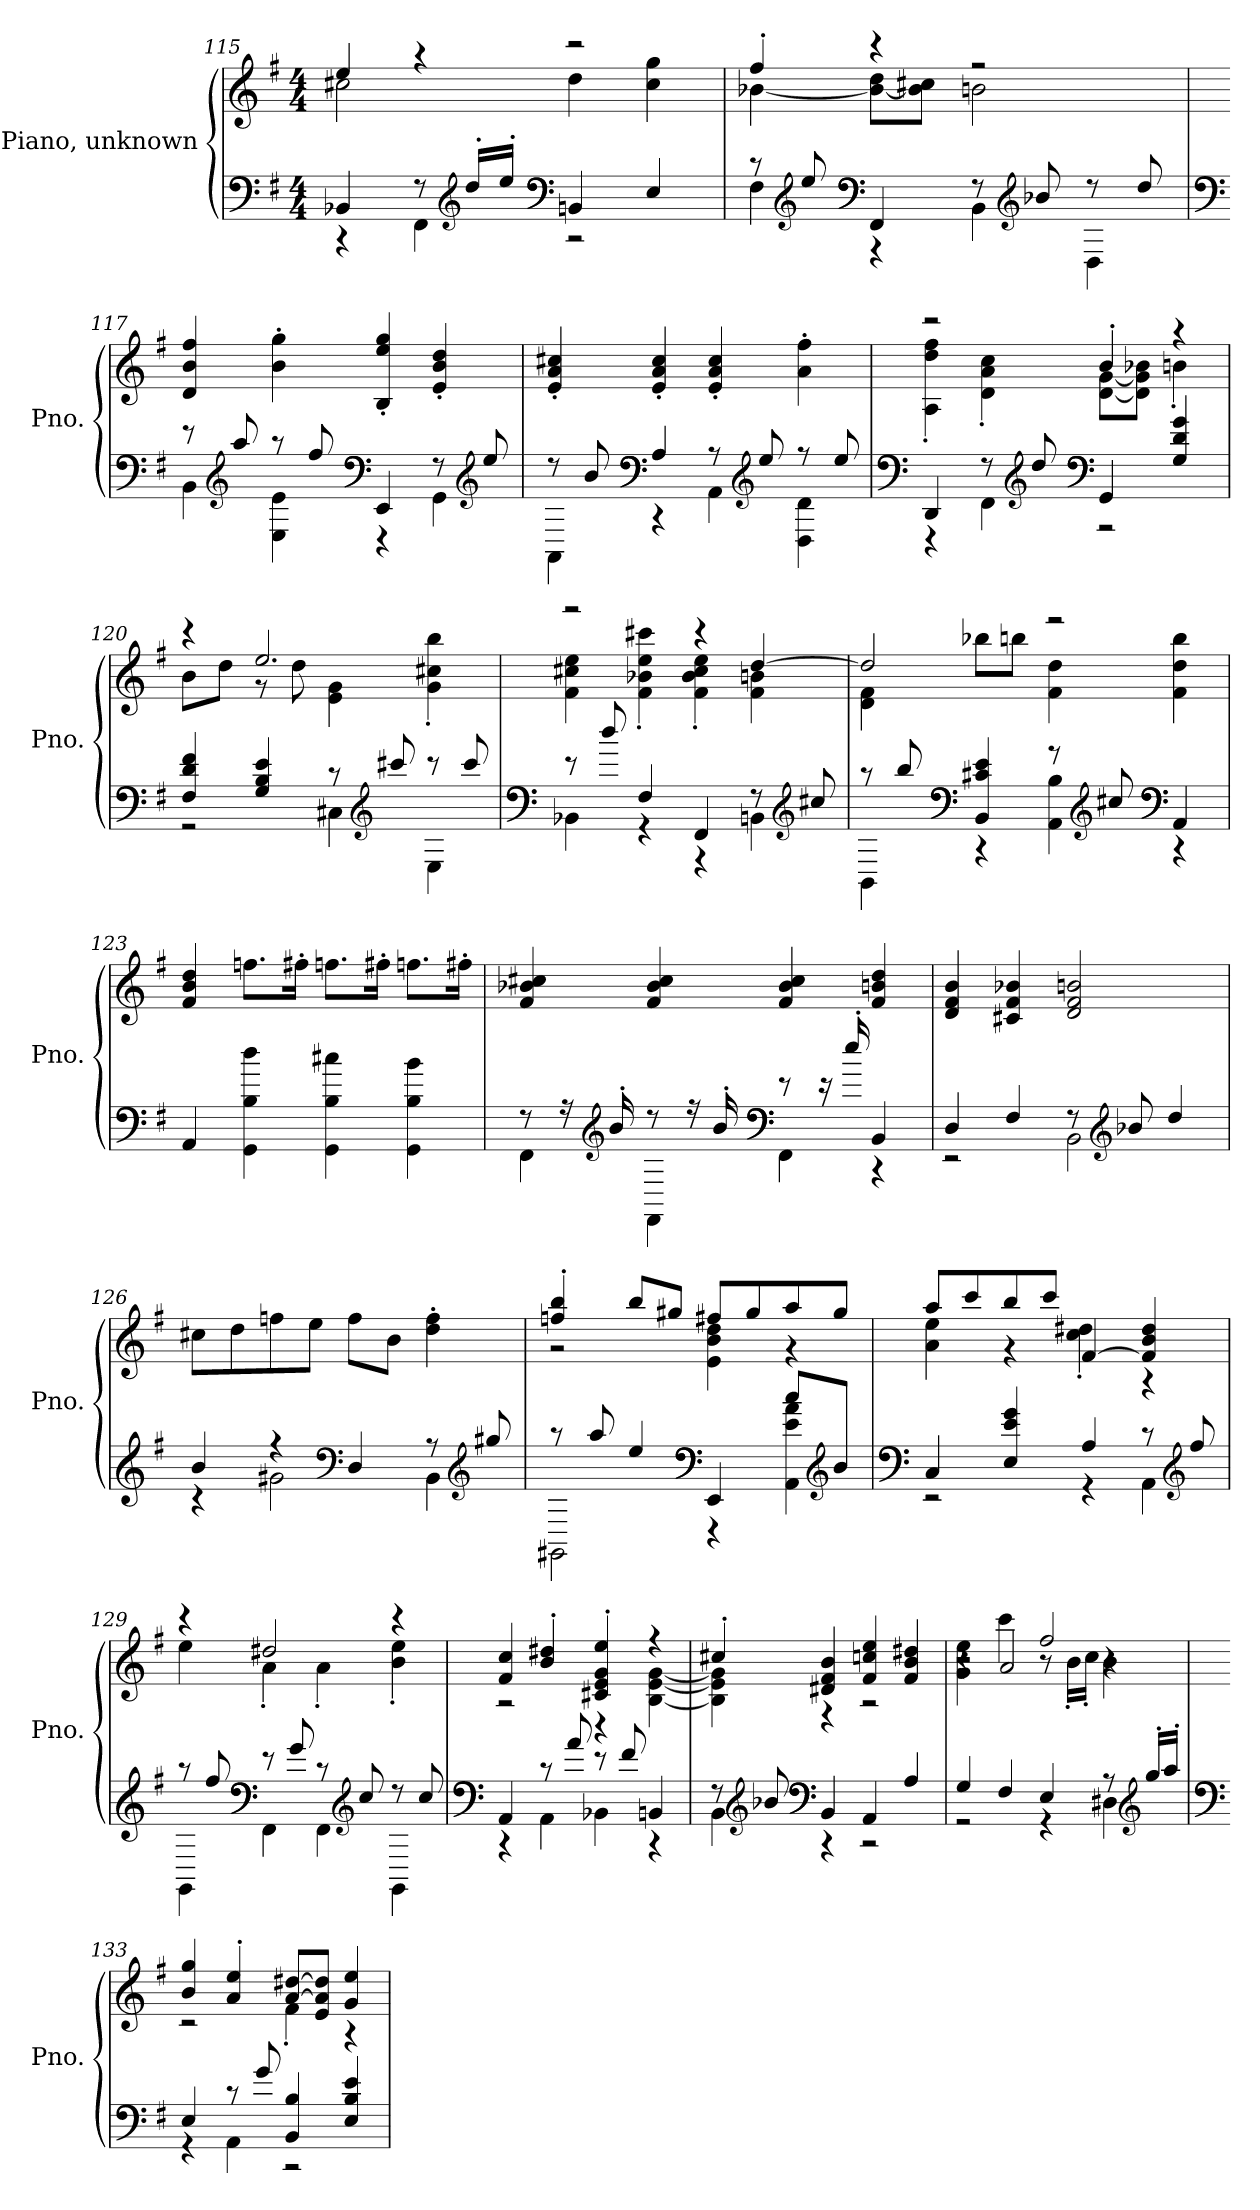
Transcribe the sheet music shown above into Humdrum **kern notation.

**kern	**kern
*part1	*part1
*staff2	*staff1
*I"Piano, unknown	*
*I'Pno.	*
!!LO:LB:g=z
*clefF4	*clefG2
*k[f#]	*k[f#]
*M4/4	*M4/4
=115	=115
*^	*^
4BB-X/	4r	4ee/	2cc#X\
8r	4FF#\	4r	.
*clefG2	*	*	*
16dd'/LL	.	.	.
16ee'/JJ	.	.	.
*clefF4	*	*	*
4BBn/	2r	2r	4dd\
4E/	.	.	4cc#\ 4gg\
=116	=116	=116	=116
8r	4F#\	4ff#'/	[4b-X\
*clefG2	*	*	*
8ee/	.	.	.
*clefF4	*	*	*
4FF#/	4r	4r	8b-\_ 8dd\L
.	.	.	8b-\] 8cc#X\J
8r	4BB\	2r	2bn\
*clefG2	*	*	*
8b-X/	.	.	.
8r	4D\	.	.
8dd/	.	.	.
*	*	*v	*v
!!LO:LB:g=z
=117	=117	=117
*clefF4	*	*
8r	4BB\	4d/ 4b/ 4ff#/
*clefG2	*	*
8aa/	.	.
8r	4E\ 4e\	4b\' 4gg\'
8ff#/	.	.
*clefF4	*	*
4EE/	4r	4B/' 4ee/' 4gg/'
8r	4GG\	4e/' 4b/' 4dd/'
*clefG2	*	*
8ee/	.	.
=118	=118	=118
8r	4AA\	4e/' 4a/' 4cc#X/'
8b/	.	.
*clefF4	*	*
4A/	4r	4e/' 4a/' 4cc#/'
8r	4AA\	4e/' 4a/' 4cc#/'
*clefG2	*	*
8ee/	.	.
8r	4D\ 4d\	4a\' 4ff#\'
8ee/	.	.
=119	=119	=119
*clefF4	*	*
*	*	*^
4DD/	4r	2r	4A\' 4dd\' 4ff#\'
8r	4FF#\	.	4d\' 4a\' 4cc\'
*clefG2	*	*	*
8dd/	.	.	.
*clefF4	*	*	*
4GG/	2r	4b'/	[8d\ [8g\L
.	.	.	8d\] 8g\] 8b-X\J
4G/ 4d/ 4g/	.	4r	4bn'\
!!LO:PB:g=z	!!
=120	=120	=120	=120
4F#/ 4d/ 4f#/	2r	4r	8b\L
.	.	.	8dd\J
4G/ 4B/ 4e/	.	2.ee/	8r
.	.	.	8dd\
8r	4C#X\	.	4e\ 4g\
*clefG2	*	*	*
8ccc#X/	.	.	.
8r	4E\	.	4g\' 4cc#X\' 4bb\'
8ccc#/	.	.	.
=121	=121	=121	=121
*clefF4	*	*	*
8r	4BB-X\	2r	4f#\ 4cc#X\ 4ee\
8dd/	.	.	.
4F#/	4r	.	4f#\' 4b-X\' 4ee\' 4ccc#X\'
4FF#/	4r	4r	4f#\' 4b-\' 4cc#\' 4ee\'
8r	4BBn\	[4dd/	4f#\ 4bn\
*clefG2	*	*	*
8cc#X/	.	.	.
=122	=122	=122	=122
8r	4BB\	2dd/]	4d\ 4f#\
8bb/	.	.	.
*clefF4	*	*	*
4BB/ 4c#X/ 4e/	4r	.	8bb-X\L
.	.	.	8bbn\J
8r	4AA\ 4B\	2r	4f#\ 4dd\
*clefG2	*	*	*
8cc#X/	.	.	.
*clefF4	*	*	*
4AA/	4r	.	4f#\ 4dd\ 4bb\
*v	*v	*	*
*	*v	*v
!!LO:LB:g=z
=123	=123
4AA/	4f#/ 4b/ 4dd/
4GG\ 4B\ 4dd\	8.ffn\L
.	16ff#X'\Jk
4GG\ 4B\ 4cc#X\	8.ffn\L
.	16ff#X'\Jk
4GG\ 4B\ 4b\	8.ffn\L
.	16ff#X'\Jk
=124	=124
*^	*
8r	4FF#\	4f#/ 4b-X/ 4cc#X/
16r	.	.
*clefG2	*	*
16b'/	.	.
8r	4FF#\	4f#/ 4b-/ 4cc#/
16r	.	.
16b'/	.	.
*clefF4	*	*
8r	4FF#\	4f#/ 4b-/ 4cc#/
16r	.	.
16ee'/	.	.
4BB/	4r	4f#/ 4bn/ 4dd/
=125	=125	=125
4D/	2r	4d/ 4f#/ 4b/
4F#/	.	4c#X/ 4f#/ 4b-X/
8r	2BB\	2d/ 2f#/ 2bn/
*clefG2	*	*
8b-X/	.	.
4dd/	.	.
!!LO:LB:g=z
=126	=126	=126
4b/	4r	8cc#X\L
.	.	8dd\
4r	2g#X\	8ffn\
.	.	8ee\J
*clefF4	*	*
4D/	.	8ff\L
.	.	8b\J
8r	4BB\	4dd\' 4ff\'
*clefG2	*	*
8gg#X/	.	.
=127	=127	=127
*	*	*^
8r	2GG#X\	4ffn/' 4bb/'	2r
8aa/	.	.	.
4ee/	.	8bb/L	.
.	.	8gg#X/J	.
*clefF4	*	*	*
4EE/	4r	8ff#X/L	4e\ 4b\ 4dd\
.	.	8gg#/	.
8cc/L	4AA\ 4e\ 4a\	8aa/	4r
*clefG2	*	*	*
8b/J	.	8gg#/J	.
=128	=128	=128	=128
*clefF4	*	*	*
4C/	2r	8aa/L	4a\ 4ee\
.	.	8ccc/	.
4E/ 4e/ 4g/	.	8bb/	4r
.	.	8ccc/J	.
4A/	4r	[4f#/	4cc\' 4dd#X\'
8r	4AA\	4f#/] 4b/ 4dd#/	4r
*clefG2	*	*	*
8ff#/	.	.	.
!!LO:LB:g=z	!!
=129	=129	=129	=129
8r	4GG\	4r	4ee\
8ff#/	.	.	.
*clefF4	*	*	*
8r	4FF#\	2dd#X/	4a'\
8g/	.	.	.
8r	4FF#\	.	4a'\
*clefG2	*	*	*
8cc/	.	.	.
8r	4GG\	4r	4b\' 4ee\'
8cc/	.	.	.
=130	=130	=130	=130
*clefF4	*	*	*
4AA/	4r	4f#/ 4cc/	2r
8r	4AA\	4b/' 4dd#X/'	.
8a/	.	.	.
8r	4BB-X\	4c#X/' 4e/' 4g/' 4ee/'	4r
8f#/	.	.	.
4BBn/	4r	4r	[4B\ [4e\ [4g\
=131	=131	=131	=131
8r	4BB\	4cc#X'/	4B\] 4e\] 4g\]
*clefG2	*	*	*
8b-X/	.	.	.
*clefF4	*	*	*
4BB/	4r	4d#X/ 4f#/ 4b/	4r
4AA/	2r	4f#/ 4ccn/ 4ee/	2r
4A/	.	4f#/ 4b/ 4dd#X/	.
!!LO:LB:g=z
=132	=132	=132	=132
*	*	*	*^
4G/	2r	2r	4g\ 4ee\	4r
4F#/	.	.	4ccc\	2a/
4E/	4r	2ff#/	8r	.
.	.	.	16b'\LL	.
.	.	.	16cc'\JJ	.
8r	4D#X\	.	4b\	4r
*clefG2	*	*	*	*
16gg'/LL	.	.	.	.
16aa'/JJ	.	.	.	.
*	*	*v	*v	*v
=133	=133	=133
*clefF4	*	*
*	*	*^
4E/	4r	4b/ 4gg/	2r
8r	4AA\	4a/' 4ee/'	.
8g/	.	.	.
4BB/ 4B/	2r	[8a/ [8dd#X/L	4f#'\
.	.	8e/ 8a/] 8dd#/]J	.
4E/ 4B/ 4e/	.	4g/ 4ee/	4r
*v	*v	*	*
*	*v	*v
=	=
*-	*-
